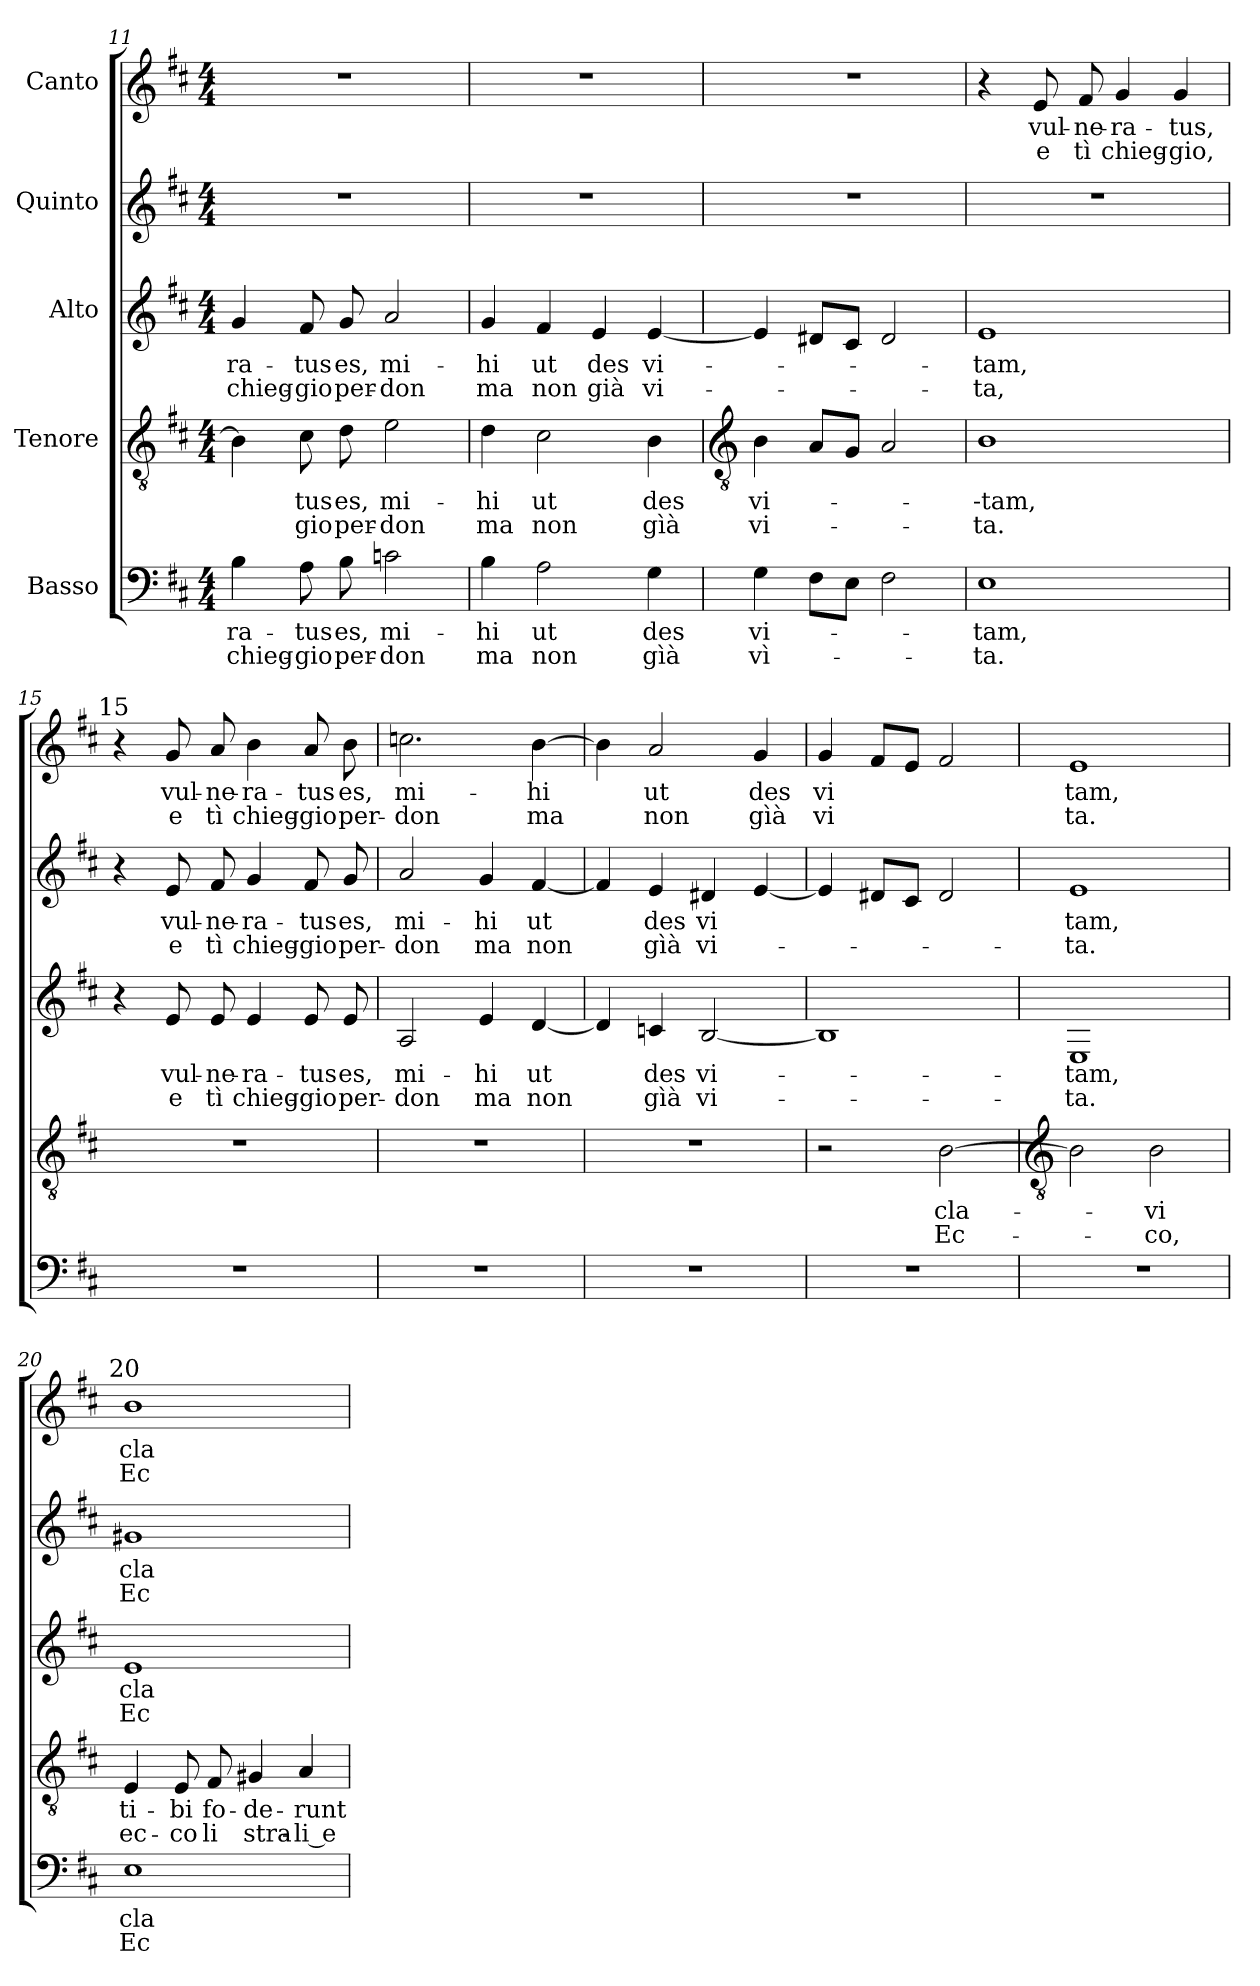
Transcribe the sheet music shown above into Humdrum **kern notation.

**kern	**text	**text	**kern	**text	**text	**kern	**text	**text	**kern	**text	**text	**kern	**text	**text
*part5	*part5	*part5	*part4	*part4	*part4	*part3	*part3	*part3	*part2	*part2	*part2	*part1	*part1	*part1
*staff5	*staff5	*staff5	*staff4	*staff4	*staff4	*staff3	*staff3	*staff3	*staff2	*staff2	*staff2	*staff1	*staff1	*staff1
*I"Basso	*	*	*I"Tenore	*	*	*I"Alto	*	*	*I"Quinto	*	*	*I"Canto	*	*
*clefF4	*	*	*clefGv2	*	*	*clefG2	*	*	*clefG2	*	*	*clefG2	*	*
*k[f#c#]	*	*	*k[f#c#]	*	*	*k[f#c#]	*	*	*k[f#c#]	*	*	*k[f#c#]	*	*
*D:	*	*	*D:	*	*	*D:	*	*	*D:	*	*	*D:	*	*
*M4/4	*	*	*M4/4	*	*	*M4/4	*	*	*M4/4	*	*	*M4/4	*	*
=11	=11	=11	=11	=11	=11	=11	=11	=11	=11	=11	=11	=11	=11	=11
!	!LO:LY:b	!LO:LY:b	!	!	!	!	!LO:LY:b	!LO:LY:b	!	!	!	!	!	!
4B	ra-	-chieg-	4B]	.	.	4g	ra-	-chieg-	1r	.	.	1r	.	.
!	!LO:LY:b	!LO:LY:b	!	!LO:LY:b	!LO:LY:b	!	!LO:LY:b	!LO:LY:b	!	!	!	!	!	!
8A	-tus	gio	8c#	-tus	gio	8f#	-tus	gio	.	.	.	.	.	.
!	!LO:LY:b	!LO:LY:b	!	!LO:LY:b	!LO:LY:b	!	!LO:LY:b	!LO:LY:b	!	!	!	!	!	!
8B	es,	per-	8d	es,	per-	8g	es,	per-	.	.	.	.	.	.
!	!LO:LY:b	!LO:LY:b	!	!LO:LY:b	!LO:LY:b	!	!LO:LY:b	!LO:LY:b	!	!	!	!	!	!
2cn	-mi-	-don	2e	-mi-	-don	2a	-mi-	-don	.	.	.	.	.	.
=12	=12	=12	=12	=12	=12	=12	=12	=12	=12	=12	=12	=12	=12	=12
!	!LO:LY:b	!LO:LY:b	!	!LO:LY:b	!LO:LY:b	!	!LO:LY:b	!LO:LY:b	!	!	!	!	!	!
4B	hi	ma	4d	hi	ma	4g	hi	ma	1r	.	.	1r	.	.
!	!LO:LY:b	!LO:LY:b	!	!LO:LY:b	!LO:LY:b	!	!LO:LY:b	!LO:LY:b	!	!	!	!	!	!
2A	ut	non	2c#	ut	non	4f#	ut	non	.	.	.	.	.	.
!	!	!	!	!	!	!	!LO:LY:b	!LO:LY:b	!	!	!	!	!	!
.	.	.	.	.	.	4e	des	già	.	.	.	.	.	.
!	!LO:LY:b	!LO:LY:b	!	!LO:LY:b	!LO:LY:b	!	!LO:LY:b	!LO:LY:b	!	!	!	!	!	!
4G	des	gìà	4B	des	gìà	[4e	vi-	-vi-	.	.	.	.	.	.
!!LO:LB:g=z
=13	=13	=13	=13	=13	=13	=13	=13	=13	=13	=13	=13	=13	=13	=13
*	*	*	*clefGv2	*	*	*	*	*	*	*	*	*	*	*
!	!LO:LY:b	!LO:LY:b	!	!LO:LY:b	!LO:LY:b	!	!	!	!	!	!	!	!	!
4G	vi-	-vì-	4B	vi-	-vi-	4e]	.	.	1r	.	.	1r	.	.
8F#L	.	.	8AL	.	.	8d#XL	.	.	.	.	.	.	.	.
8EJ	.	.	8GJ	.	.	8c#J	.	.	.	.	.	.	.	.
2F#	.	.	2A	.	.	2d#	.	.	.	.	.	.	.	.
=14	=14	=14	=14	=14	=14	=14	=14	=14	=14	=14	=14	=14	=14	=14
!	!LO:LY:b	!LO:LY:b	!	!LO:LY:b	!LO:LY:b	!	!LO:LY:b	!LO:LY:b	!	!	!	!	!	!
1E	-tam,	ta.	1B	--tam,	-ta.	1e	-tam,	ta,	1r	.	.	4r	.	.
!	!	!	!	!	!	!	!	!	!	!	!	!	!LO:LY:b	!LO:LY:b
.	.	.	.	.	.	.	.	.	.	.	.	8e	vul-	-e
!	!	!	!	!	!	!	!	!	!	!	!	!	!LO:LY:b	!LO:LY:b
.	.	.	.	.	.	.	.	.	.	.	.	8f#	ne-	-tì
!	!	!	!	!	!	!	!	!	!	!	!	!	!LO:LY:b	!LO:LY:b
.	.	.	.	.	.	.	.	.	.	.	.	4g	ra-	-chieg-
!	!	!	!	!	!	!	!	!	!	!	!	!	!LO:LY:b	!LO:LY:b
.	.	.	.	.	.	.	.	.	.	.	.	4g	-tus,	gio,
=15	=15	=15	=15	=15	=15	=15	=15	=15	=15	=15	=15	=15	=15	=15
!	!	!	!	!	!	!	!	!	!	!	!	!LO:TX:a:cj:t=15	!	!
1r	.	.	1r	.	.	4r	.	.	4r	.	.	4r	.	.
!	!	!	!	!	!	!	!LO:LY:b	!LO:LY:b	!	!LO:LY:b	!LO:LY:b	!	!LO:LY:b	!LO:LY:b
.	.	.	.	.	.	8e	vul-	-e	8e	vul-	-e	8g	vul-	-e
!	!	!	!	!	!	!	!LO:LY:b	!LO:LY:b	!	!LO:LY:b	!LO:LY:b	!	!LO:LY:b	!LO:LY:b
.	.	.	.	.	.	8e	ne-	-tì	8f#	ne-	-tì	8a	ne-	-tì
!	!	!	!	!	!	!	!LO:LY:b	!LO:LY:b	!	!LO:LY:b	!LO:LY:b	!	!LO:LY:b	!LO:LY:b
.	.	.	.	.	.	4e	ra-	-chieg-	4g	ra-	-chieg-	4b	ra-	-chieg-
!	!	!	!	!	!	!	!LO:LY:b	!LO:LY:b	!	!LO:LY:b	!LO:LY:b	!	!LO:LY:b	!LO:LY:b
.	.	.	.	.	.	8e	-tus	gio	8f#	-tus	gio	8a	-tus	gio
!	!	!	!	!	!	!	!LO:LY:b	!LO:LY:b	!	!LO:LY:b	!LO:LY:b	!	!LO:LY:b	!LO:LY:b
.	.	.	.	.	.	8e	es,	per-	8g	es,	per-	8b	es,	per-
=16	=16	=16	=16	=16	=16	=16	=16	=16	=16	=16	=16	=16	=16	=16
!	!	!	!	!	!	!	!LO:LY:b	!LO:LY:b	!	!LO:LY:b	!LO:LY:b	!	!LO:LY:b	!LO:LY:b
1r	.	.	1r	.	.	2A	-mi-	-don	2a	-mi-	-don	2.ccn	-mi-	-don
!	!	!	!	!	!	!	!LO:LY:b	!LO:LY:b	!	!LO:LY:b	!LO:LY:b	!	!	!
.	.	.	.	.	.	4e	hi	ma	4g	hi	ma	.	.	.
!	!	!	!	!	!	!	!LO:LY:b	!LO:LY:b	!	!LO:LY:b	!LO:LY:b	!	!LO:LY:b	!LO:LY:b
.	.	.	.	.	.	[4d	ut	non	[4f#	ut	non	[4b	hi	ma
=17	=17	=17	=17	=17	=17	=17	=17	=17	=17	=17	=17	=17	=17	=17
1r	.	.	1r	.	.	4d]	.	.	4f#]	.	.	4b]	.	.
!	!	!	!	!	!	!	!LO:LY:b	!LO:LY:b	!	!LO:LY:b	!LO:LY:b	!	!LO:LY:b	!LO:LY:b
.	.	.	.	.	.	4cn	des	gìà	4e	des	gìà	2a	ut	non
!	!	!	!	!	!	!	!LO:LY:b	!LO:LY:b	!	!LO:LY:b	!LO:LY:b	!	!	!
.	.	.	.	.	.	[2B	vi-	-vi-	4d#X	vi	vi-	.	.	.
!	!	!	!	!	!	!	!	!	!	!	!	!	!LO:LY:b	!LO:LY:b
.	.	.	.	.	.	.	.	.	[4e	.	.	4g	des	gìà
=18	=18	=18	=18	=18	=18	=18	=18	=18	=18	=18	=18	=18	=18	=18
!	!	!	!	!	!	!	!	!	!	!	!	!	!LO:LY:b	!LO:LY:b
1r	.	.	2r	.	.	1B]	.	.	4e]	.	.	4g	vi	vi
.	.	.	.	.	.	.	.	.	8d#XL	.	.	8f#L	.	.
.	.	.	.	.	.	.	.	.	8c#J	.	.	8eJ	.	.
!	!	!	!	!LO:LY:b	!LO:LY:b	!	!	!	!	!	!	!	!	!
.	.	.	[2B	cla-	-Ec-	.	.	.	2d#	.	.	2f#	.	.
!!LO:LB:g=z
=19	=19	=19	=19	=19	=19	=19	=19	=19	=19	=19	=19	=19	=19	=19
*	*	*	*clefGv2	*	*	*	*	*	*	*	*	*	*	*
!	!	!	!	!	!	!	!LO:LY:b	!LO:LY:b	!	!LO:LY:b	!LO:LY:b	!	!LO:LY:b	!LO:LY:b
1r	.	.	2B]	.	.	1E	-tam,	ta.	1e	-tam,	ta.	1e	tam,	ta.
!	!	!	!	!LO:LY:b	!LO:LY:b	!	!	!	!	!	!	!	!	!
.	.	.	2B	-vi	co,	.	.	.	.	.	.	.	.	.
=20	=20	=20	=20	=20	=20	=20	=20	=20	=20	=20	=20	=20	=20	=20
!	!	!	!	!	!	!	!	!	!	!	!	!LO:TX:a:cj:t=20	!	!
!	!LO:LY:b	!LO:LY:b	!	!LO:LY:b	!LO:LY:b	!	!LO:LY:b	!LO:LY:b	!	!LO:LY:b	!LO:LY:b	!	!LO:LY:b	!LO:LY:b
1E	cla-	-Ec-	4E	ti-	-ec-	1e	cla--	-Ec-	1g#X	cla--	-Ec--	1b	cla-	-Ec-
!	!	!	!	!LO:LY:b	!LO:LY:b	!	!	!	!	!	!	!	!	!
.	.	.	8E	-bi	co	.	.	.	.	.	.	.	.	.
!	!	!	!	!LO:LY:b	!LO:LY:b	!	!	!	!	!	!	!	!	!
.	.	.	8F#	fo-	-li	.	.	.	.	.	.	.	.	.
!	!	!	!	!LO:LY:b	!LO:LY:b	!	!	!	!	!	!	!	!	!
.	.	.	4G#X	de-	-stra-	.	.	.	.	.	.	.	.	.
!	!	!	!	!LO:LY:b	!LO:LY:b	!	!	!	!	!	!	!	!	!
.	.	.	4A	-runt-	-li e	.	.	.	.	.	.	.	.	.
=	=	=	=	=	=	=	=	=	=	=	=	=	=	=
*-	*-	*-	*-	*-	*-	*-	*-	*-	*-	*-	*-	*-	*-	*-
